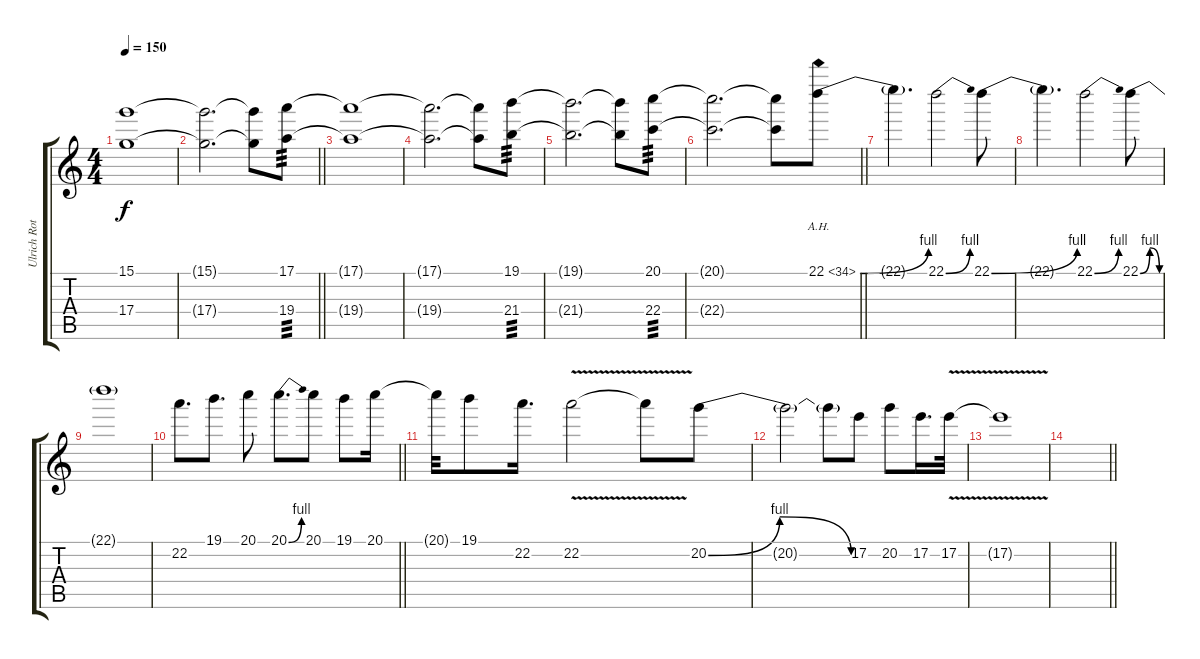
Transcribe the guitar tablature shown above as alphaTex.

\track ("Ulrich Roth" "Ulrich Rot") {instrument electricguitarclean}
\staff {score tabs}
\tuning (E4 B3 G3 D3 A2 E2) {hide}
\ts (4 4)
\tempo 150
\clef g2
\ks c
(15.1{t} 17.4{t}).1{dy f} |
\barLineRight lightlight
(15.1{t} 17.4{t}).2{d} (15.1{t} 17.4{t}).8 (17.1 19.4).8{tp 3} |
(17.1{t} 19.4{t}).1 |
(17.1{t} 19.4{t}).2{d} (17.1{t} 19.4{t}).8 (19.1 21.4).8{tp 3} |
(19.1{t} 21.4{t}).2{d} (19.1{t} 21.4{t}).8 (20.1 22.4).8{tp 3} |
\barLineRight lightlight
(20.1{t} 22.4{t}).2{d} (20.1{t} 22.4{t}).8 22.1{be (bend 0 0 60 4) ah 12}.8 |
22.1{t}.4{d} 22.1{be (bend 0 0 60 4)}.2 22.1{be (bend 0 0 60 4)}.8 |
22.1{t}.4{d} 22.1{be (bend 0 0 60 4)}.2 22.1{be (bendrelease 0 0 10 4 30 4 60 0)}.8 |
22.1{t}.1 |
\barLineRight lightlight
22.2.8{d} 19.1.8{d} 20.1.8 20.1{be (bend 0 0 60 4)}.8{d} 20.1.8 19.1.8 20.1.16 |
20.1{t}.32 19.1.8 22.2.16{d} 22.2{v}.2 22.2{t}.8 20.2{be (bendrelease 0 0 15 4 30 4 60 0)}.8 |
20.2{t}.2 20.2{t}.8 17.2.8 20.2.8 17.2.16{d} 17.2{v}.32 |
17.2{t}.1 |
\barLineRight lightlight
